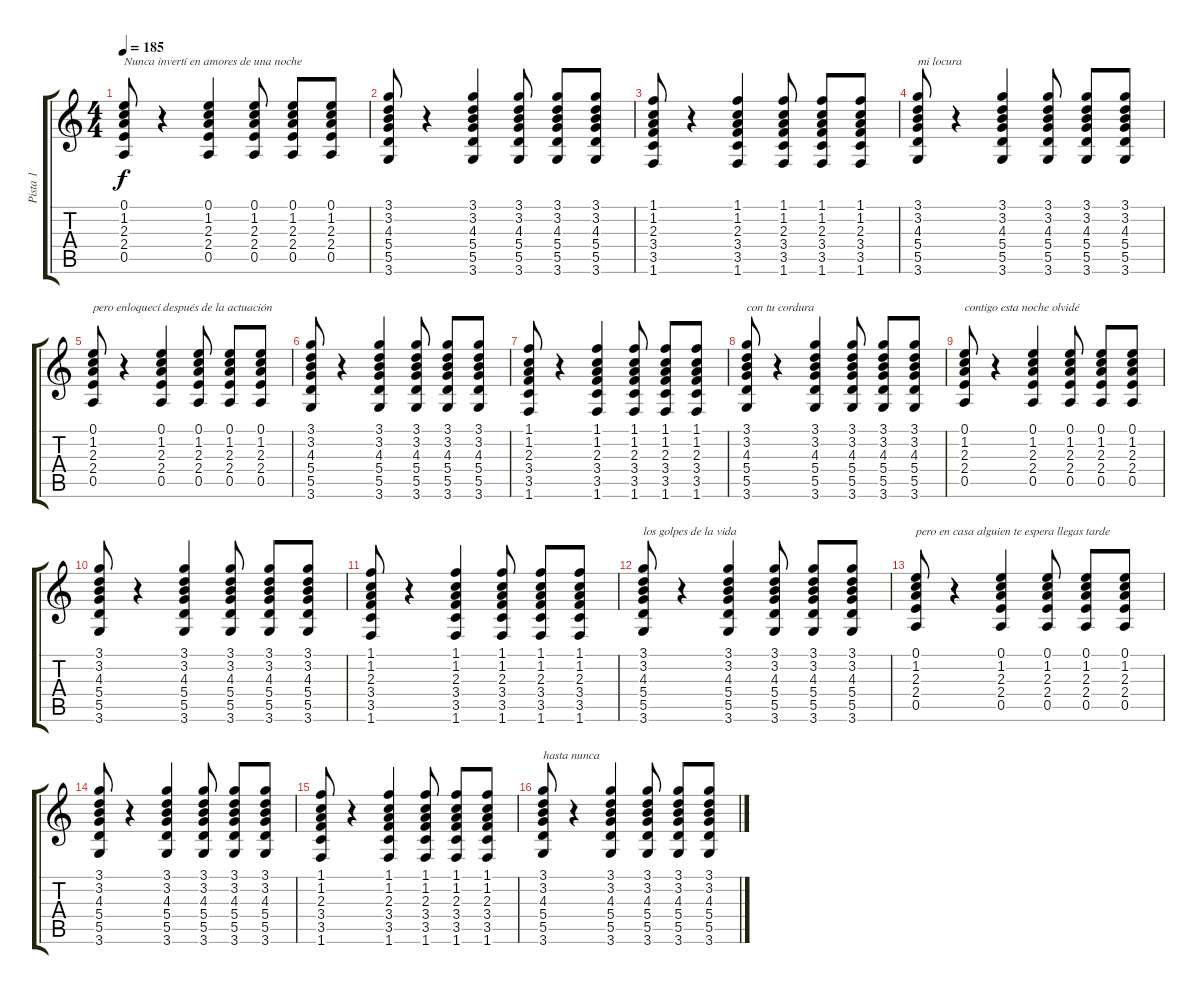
\track ("Pista 1" "Pista 1") {instrument acousticguitarsteel}
\staff {score tabs}
\tuning (E4 B3 G3 D3 A2 E2) {hide}
\ts (4 4)
\tempo 185
\clef g2
\ks c
(0.1 1.2 2.3 2.4 0.5).8{txt "Nunca invertí en amores de una noche" dy f} r.4 (0.1 1.2 2.3 2.4 0.5).4 (0.1 1.2 2.3 2.4 0.5).8 (0.1 1.2 2.3 2.4 0.5).8 (0.1 1.2 2.3 2.4 0.5).8 |
(3.1 3.2 4.3 5.4 5.5 3.6).8 r.4 (3.1 3.2 4.3 5.4 5.5 3.6).4 (3.1 3.2 4.3 5.4 5.5 3.6).8 (3.1 3.2 4.3 5.4 5.5 3.6).8 (3.1 3.2 4.3 5.4 5.5 3.6).8 |
(1.1 1.2 2.3 3.4 3.5 1.6).8 r.4 (1.1 1.2 2.3 3.4 3.5 1.6).4 (1.1 1.2 2.3 3.4 3.5 1.6).8 (1.1 1.2 2.3 3.4 3.5 1.6).8 (1.1 1.2 2.3 3.4 3.5 1.6).8 |
(3.1 3.2 4.3 5.4 5.5 3.6).8{txt "mi locura"} r.4 (3.1 3.2 4.3 5.4 5.5 3.6).4 (3.1 3.2 4.3 5.4 5.5 3.6).8 (3.1 3.2 4.3 5.4 5.5 3.6).8 (3.1 3.2 4.3 5.4 5.5 3.6).8 |
(0.1 1.2 2.3 2.4 0.5).8{txt "pero enloquecí después de la actuación"} r.4 (0.1 1.2 2.3 2.4 0.5).4 (0.1 1.2 2.3 2.4 0.5).8 (0.1 1.2 2.3 2.4 0.5).8 (0.1 1.2 2.3 2.4 0.5).8 |
(3.1 3.2 4.3 5.4 5.5 3.6).8 r.4 (3.1 3.2 4.3 5.4 5.5 3.6).4 (3.1 3.2 4.3 5.4 5.5 3.6).8 (3.1 3.2 4.3 5.4 5.5 3.6).8 (3.1 3.2 4.3 5.4 5.5 3.6).8 |
(1.1 1.2 2.3 3.4 3.5 1.6).8 r.4 (1.1 1.2 2.3 3.4 3.5 1.6).4 (1.1 1.2 2.3 3.4 3.5 1.6).8 (1.1 1.2 2.3 3.4 3.5 1.6).8 (1.1 1.2 2.3 3.4 3.5 1.6).8 |
(3.1 3.2 4.3 5.4 5.5 3.6).8{txt "con tu cordura"} r.4 (3.1 3.2 4.3 5.4 5.5 3.6).4 (3.1 3.2 4.3 5.4 5.5 3.6).8 (3.1 3.2 4.3 5.4 5.5 3.6).8 (3.1 3.2 4.3 5.4 5.5 3.6).8 |
(0.1 1.2 2.3 2.4 0.5).8{txt "contigo esta noche olvidé"} r.4 (0.1 1.2 2.3 2.4 0.5).4 (0.1 1.2 2.3 2.4 0.5).8 (0.1 1.2 2.3 2.4 0.5).8 (0.1 1.2 2.3 2.4 0.5).8 |
(3.1 3.2 4.3 5.4 5.5 3.6).8 r.4 (3.1 3.2 4.3 5.4 5.5 3.6).4 (3.1 3.2 4.3 5.4 5.5 3.6).8 (3.1 3.2 4.3 5.4 5.5 3.6).8 (3.1 3.2 4.3 5.4 5.5 3.6).8 |
(1.1 1.2 2.3 3.4 3.5 1.6).8 r.4 (1.1 1.2 2.3 3.4 3.5 1.6).4 (1.1 1.2 2.3 3.4 3.5 1.6).8 (1.1 1.2 2.3 3.4 3.5 1.6).8 (1.1 1.2 2.3 3.4 3.5 1.6).8 |
(3.1 3.2 4.3 5.4 5.5 3.6).8{txt "los golpes de la vida"} r.4 (3.1 3.2 4.3 5.4 5.5 3.6).4 (3.1 3.2 4.3 5.4 5.5 3.6).8 (3.1 3.2 4.3 5.4 5.5 3.6).8 (3.1 3.2 4.3 5.4 5.5 3.6).8 |
(0.1 1.2 2.3 2.4 0.5).8{txt "pero en casa alguien te espera llegas tarde"} r.4 (0.1 1.2 2.3 2.4 0.5).4 (0.1 1.2 2.3 2.4 0.5).8 (0.1 1.2 2.3 2.4 0.5).8 (0.1 1.2 2.3 2.4 0.5).8 |
(3.1 3.2 4.3 5.4 5.5 3.6).8 r.4 (3.1 3.2 4.3 5.4 5.5 3.6).4 (3.1 3.2 4.3 5.4 5.5 3.6).8 (3.1 3.2 4.3 5.4 5.5 3.6).8 (3.1 3.2 4.3 5.4 5.5 3.6).8 |
(1.1 1.2 2.3 3.4 3.5 1.6).8 r.4 (1.1 1.2 2.3 3.4 3.5 1.6).4 (1.1 1.2 2.3 3.4 3.5 1.6).8 (1.1 1.2 2.3 3.4 3.5 1.6).8 (1.1 1.2 2.3 3.4 3.5 1.6).8 |
(3.1 3.2 4.3 5.4 5.5 3.6).8{txt "hasta nunca"} r.4 (3.1 3.2 4.3 5.4 5.5 3.6).4 (3.1 3.2 4.3 5.4 5.5 3.6).8 (3.1 3.2 4.3 5.4 5.5 3.6).8 (3.1 3.2 4.3 5.4 5.5 3.6).8
